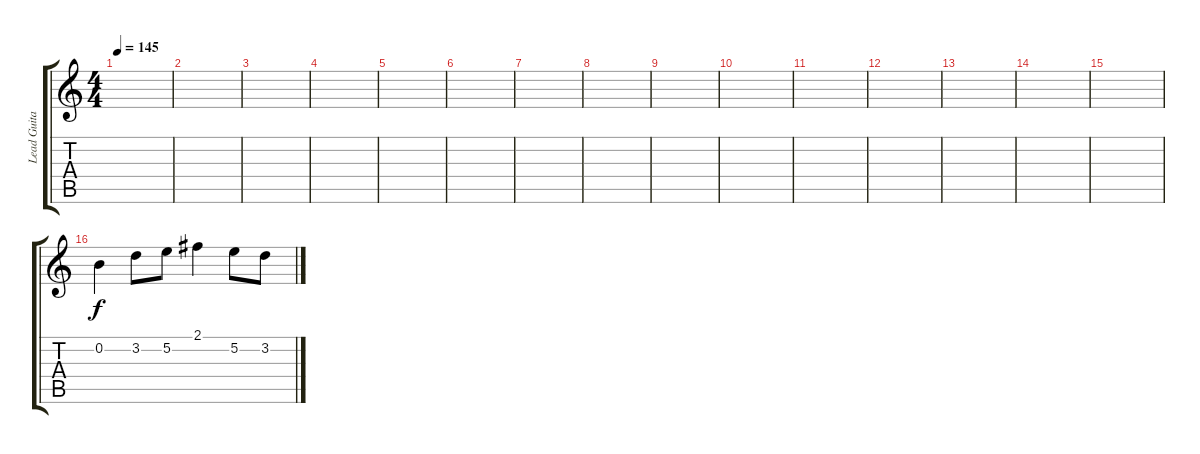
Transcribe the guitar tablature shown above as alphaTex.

\track ("Lead Guitar (Other)" "Lead Guita") {instrument distortionguitar}
\staff {score tabs}
\tuning (E4 B3 G3 D3 A2 E2) {hide}
\ts (4 4)
\tempo 145
\clef g2
\ks c
|
|
|
|
|
|
|
|
|
|
|
|
|
|
|
0.2.4 3.2.8 5.2.8 2.1.4 5.2.8 3.2.8
